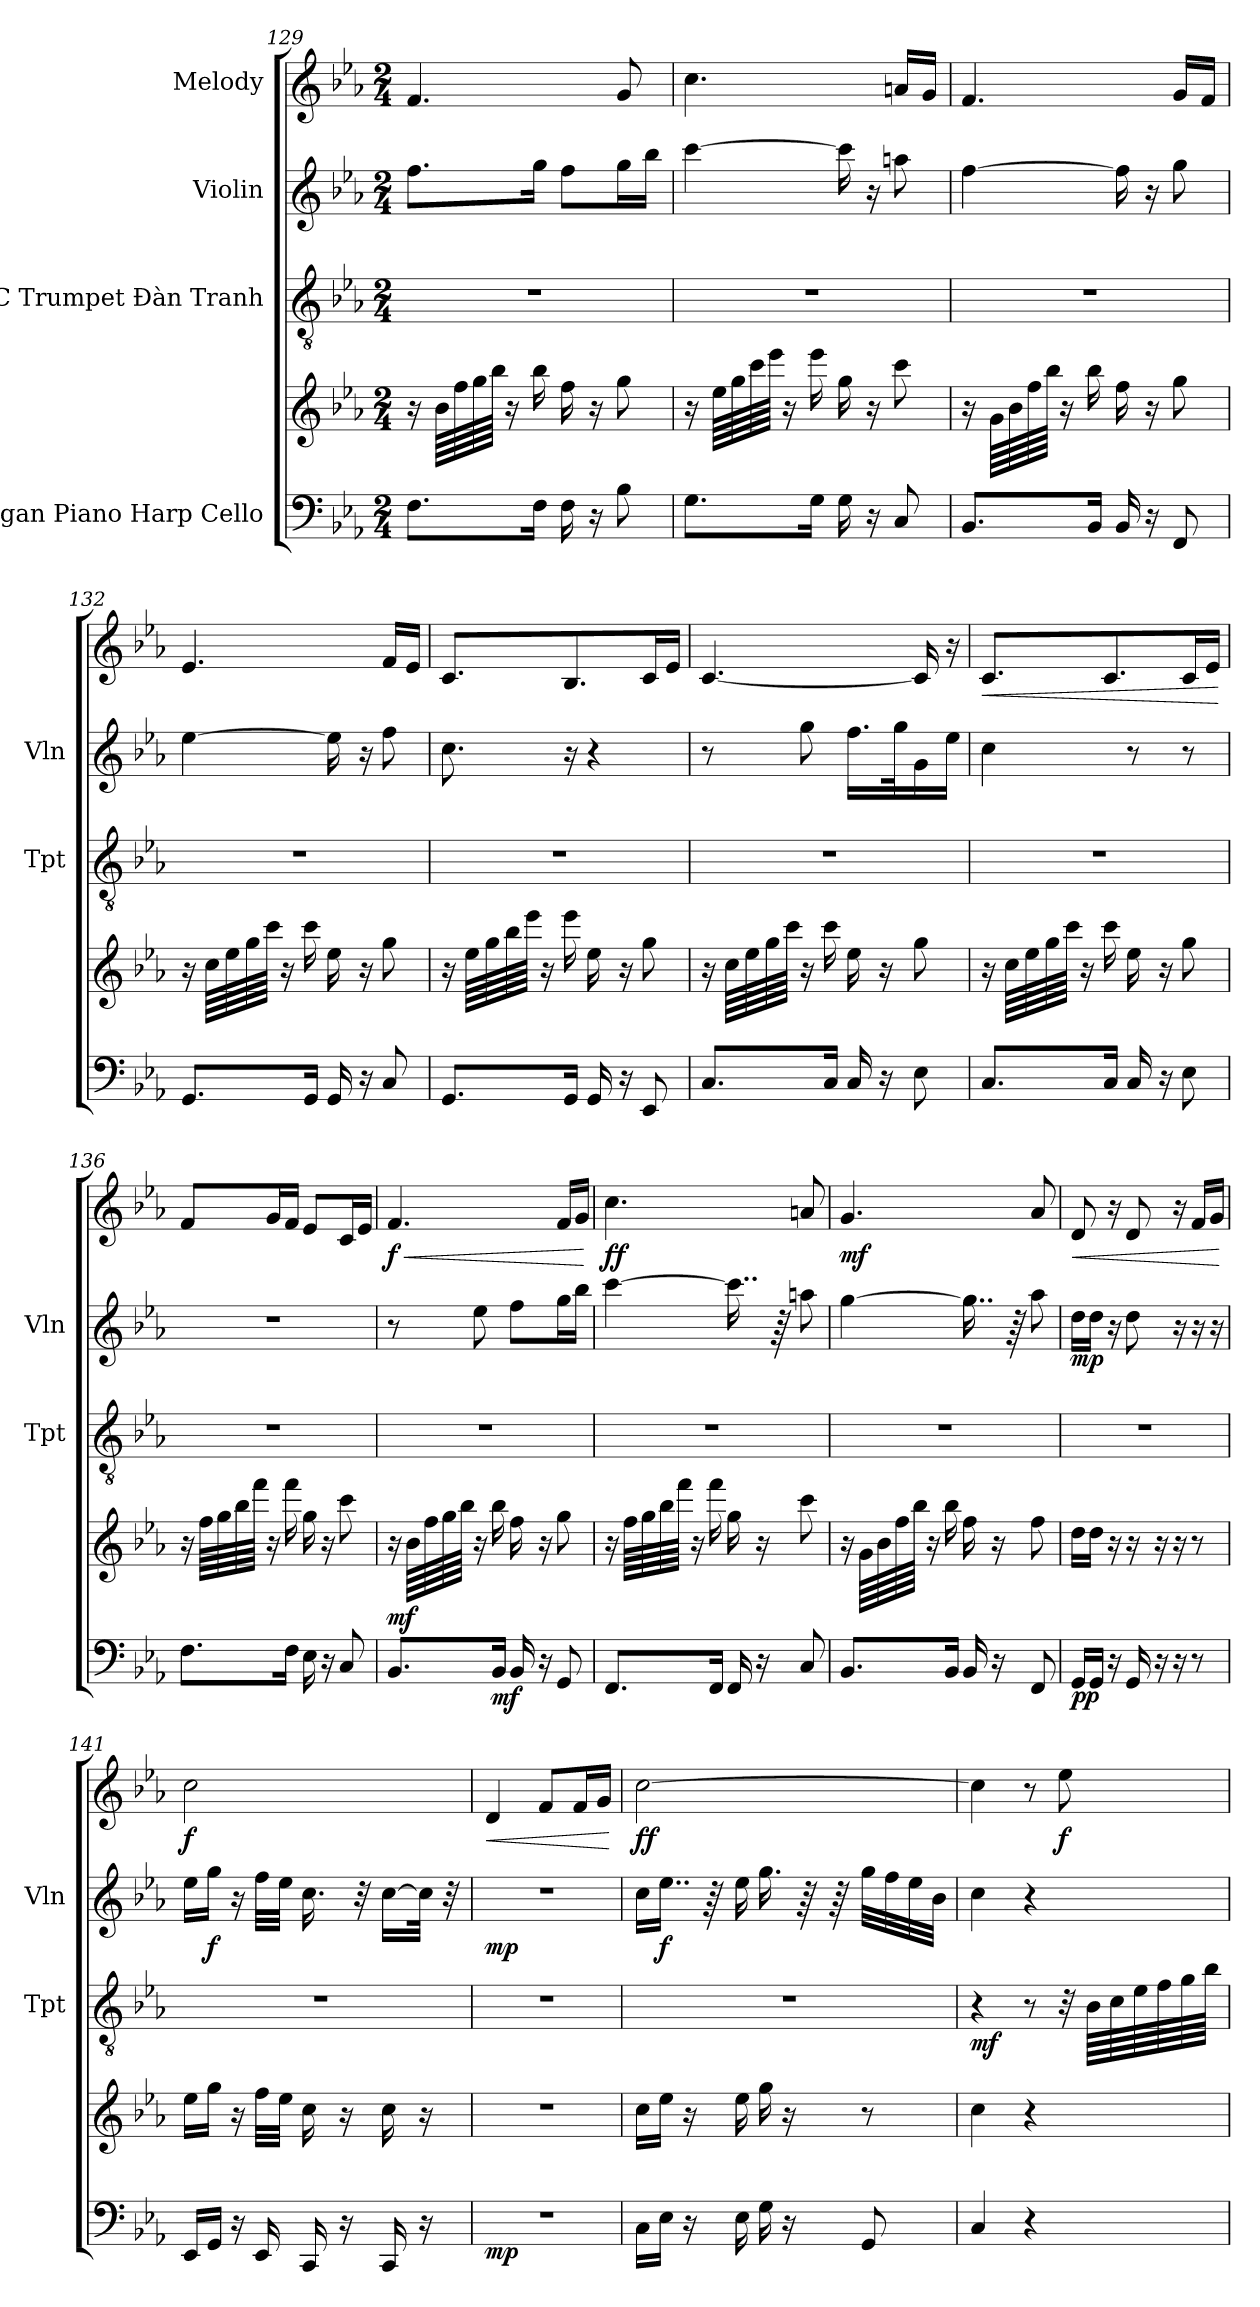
**kern	**kern	**dynam	**kern	**dynam	**kern	**dynam	**kern	**dynam
*part4	*part4	*part4	*part3	*part3	*part2	*part2	*part1	*part1
*staff5	*staff4	*staff4/5	*staff3	*staff3	*staff2	*staff2	*staff1	*staff1
*I"Organ Piano Harp Cello	*	*	*I"C Trumpet Đàn Tranh	*	*I"Violin	*	*I"Melody	*
*	*	*	*I'Tpt	*	*I'Vln	*	*	*
*clefF4	*clefG2	*	*clefGv2	*	*clefG2	*	*clefG2	*
*k[b-e-a-]	*k[b-e-a-]	*	*k[b-e-a-]	*	*k[b-e-a-]	*	*k[b-e-a-]	*
*M2/4	*M2/4	*	*M2/4	*	*M2/4	*	*M2/4	*
=129	=129	=129	=129	=129	=129	=129	=129	=129
8.F\L	16r	.	2r	.	8.ff\L	.	4.f/	.
.	64b-\LLLL	.	.	.	.	.	.	.
.	64ff\	.	.	.	.	.	.	.
.	64gg\	.	.	.	.	.	.	.
.	64bb-\JJJJ	.	.	.	.	.	.	.
.	16r	.	.	.	.	.	.	.
16F\Jk	16bb-\	.	.	.	16gg\Jk	.	.	.
16F\	16ff\	.	.	.	8ff\L	.	.	.
16r	16r	.	.	.	.	.	.	.
8B-\	8gg\	.	.	.	16gg\L	.	8g/	.
.	.	.	.	.	16bb-\JJ	.	.	.
=130	=130	=130	=130	=130	=130	=130	=130	=130
8.G\L	16r	.	2r	.	[4ccc\	.	4.cc\	.
.	64ee-\LLLL	.	.	.	.	.	.	.
.	64gg\	.	.	.	.	.	.	.
.	64ccc\	.	.	.	.	.	.	.
.	64eee-\JJJJ	.	.	.	.	.	.	.
.	16r	.	.	.	.	.	.	.
16G\Jk	16eee-\	.	.	.	.	.	.	.
16G\	16gg\	.	.	.	16ccc\]	.	.	.
16r	16r	.	.	.	16r	.	.	.
8C/	8ccc\	.	.	.	8aan\	.	16an/LL	.
.	.	.	.	.	.	.	16g/JJ	.
=131	=131	=131	=131	=131	=131	=131	=131	=131
8.BB-/L	16r	.	2r	.	[4ff\	.	4.f/	.
.	64g\LLLL	.	.	.	.	.	.	.
.	64b-\	.	.	.	.	.	.	.
.	64ff\	.	.	.	.	.	.	.
.	64bb-\JJJJ	.	.	.	.	.	.	.
.	16r	.	.	.	.	.	.	.
16BB-/Jk	16bb-\	.	.	.	.	.	.	.
16BB-/	16ff\	.	.	.	16ff\]	.	.	.
16r	16r	.	.	.	16r	.	.	.
8FF/	8gg\	.	.	.	8gg\	.	16g/LL	.
.	.	.	.	.	.	.	16f/JJ	.
!!LO:PB:g=z
=132	=132	=132	=132	=132	=132	=132	=132	=132
8.GG/L	16r	.	2r	.	[4ee-\	.	4.e-/	.
.	64cc\LLLL	.	.	.	.	.	.	.
.	64ee-\	.	.	.	.	.	.	.
.	64gg\	.	.	.	.	.	.	.
.	64ccc\JJJJ	.	.	.	.	.	.	.
.	16r	.	.	.	.	.	.	.
16GG/Jk	16ccc\	.	.	.	.	.	.	.
16GG/	16ee-\	.	.	.	16ee-\]	.	.	.
16r	16r	.	.	.	16r	.	.	.
8C/	8gg\	.	.	.	8ff\	.	16f/LL	.
.	.	.	.	.	.	.	16e-/JJ	.
=133	=133	=133	=133	=133	=133	=133	=133	=133
8.GG/L	16r	.	2r	.	8.cc\	.	8.c/L	.
.	64ee-\LLLL	.	.	.	.	.	.	.
.	64gg\	.	.	.	.	.	.	.
.	64bb-\	.	.	.	.	.	.	.
.	64eee-\JJJJ	.	.	.	.	.	.	.
.	16r	.	.	.	.	.	.	.
16GG/Jk	16eee-\	.	.	.	16r	.	8.B-/	.
16GG/	16ee-\	.	.	.	4r	.	.	.
16r	16r	.	.	.	.	.	.	.
8EE-/	8gg\	.	.	.	.	.	16c/L	.
.	.	.	.	.	.	.	16e-/JJ	.
=134	=134	=134	=134	=134	=134	=134	=134	=134
8.C/L	16r	.	2r	.	8r	.	[4.c/	.
.	64cc\LLLL	.	.	.	.	.	.	.
.	64ee-\	.	.	.	.	.	.	.
.	64gg\	.	.	.	.	.	.	.
.	64ccc\JJJJ	.	.	.	.	.	.	.
.	16r	.	.	.	8gg\	.	.	.
16C/Jk	16ccc\	.	.	.	.	.	.	.
16C/	16ee-\	.	.	.	16.ff\LL	.	.	.
16r	16r	.	.	.	.	.	.	.
.	.	.	.	.	32gg\K	.	.	.
8E-\	8gg\	.	.	.	16g\	.	16c/]	.
.	.	.	.	.	16ee-\JJ	.	16r	.
=135	=135	=135	=135	=135	=135	=135	=135	=135
!	!	!	!	!	!	!	!	!LO:HP:b
8.C/L	16r	.	2r	.	4cc\	.	8.c/L	<
.	64cc\LLLL	.	.	.	.	.	.	.
.	64ee-\	.	.	.	.	.	.	.
.	64gg\	.	.	.	.	.	.	.
.	64ccc\JJJJ	.	.	.	.	.	.	.
.	16r	.	.	.	.	.	.	.
16C/Jk	16ccc\	.	.	.	.	.	8.c/	.
16C/	16ee-\	.	.	.	8r	.	.	.
16r	16r	.	.	.	.	.	.	.
8E-\	8gg\	.	.	.	8r	.	16c/L	.
.	.	.	.	.	.	.	16e-/JJ	.
.	.	.	.	.	.	.	.	[
=136	=136	=136	=136	=136	=136	=136	=136	=136
8.F\L	16r	.	2r	.	2r	.	8f/L	.
.	64ff\LLLL	.	.	.	.	.	.	.
.	64gg\	.	.	.	.	.	.	.
.	64bb-\	.	.	.	.	.	.	.
.	64fff\JJJJ	.	.	.	.	.	.	.
.	16r	.	.	.	.	.	16g/L	.
16F\Jk	16fff\	.	.	.	.	.	16f/JJ	.
16E-\	16gg\	.	.	.	.	.	8e-/L	.
16r	16r	.	.	.	.	.	.	.
8C/	8ccc\	.	.	.	.	.	16c/L	.
.	.	.	.	.	.	.	16e-/JJ	.
!!LO:LB:g=z
=137	=137	=137	=137	=137	=137	=137	=137	=137
!	!	!LO:DY:b	!	!	!	!	!	!LO:HP:b
!	!	!	!	!	!	!	!	!LO:DY:n=1:b
8.BB-/L	16r	mf	2r	.	8r	.	4.f/	< f
.	64b-\LLLL	.	.	.	.	.	.	.
.	64ff\	.	.	.	.	.	.	.
.	64gg\	.	.	.	.	.	.	.
.	64bb-\JJJJ	.	.	.	.	.	.	.
.	16r	.	.	.	8ee-\	.	.	.
!	!	!LO:DY:b=2	!	!	!	!	!	!
16BB-/Jk	16bb-\	mf	.	.	.	.	.	.
16BB-/	16ff\	.	.	.	8ff\L	.	.	.
16r	16r	.	.	.	.	.	.	.
8GG/	8gg\	.	.	.	16gg\L	.	16f/LL	.
.	.	.	.	.	16bb-\JJ	.	16g/JJ	.
.	.	.	.	.	.	.	.	[
=138	=138	=138	=138	=138	=138	=138	=138	=138
!	!	!	!	!	!	!	!	!LO:DY:b
8.FF/L	16r	.	2r	.	[4ccc\	.	4.cc\	ff
.	64ff\LLLL	.	.	.	.	.	.	.
.	64gg\	.	.	.	.	.	.	.
.	64bb-\	.	.	.	.	.	.	.
.	64fff\JJJJ	.	.	.	.	.	.	.
.	16r	.	.	.	.	.	.	.
16FF/Jk	16fff\	.	.	.	.	.	.	.
16FF/	16gg\	.	.	.	16..ccc\]	.	.	.
16r	16r	.	.	.	.	.	.	.
.	.	.	.	.	64r	.	.	.
8C/	8ccc\	.	.	.	8aan\	.	8an/	.
=139	=139	=139	=139	=139	=139	=139	=139	=139
!	!	!	!	!	!	!	!	!LO:DY:b
8.BB-/L	16r	.	2r	.	[4gg\	.	4.g/	mf
.	64g\LLLL	.	.	.	.	.	.	.
.	64b-\	.	.	.	.	.	.	.
.	64ff\	.	.	.	.	.	.	.
.	64bb-\JJJJ	.	.	.	.	.	.	.
.	16r	.	.	.	.	.	.	.
16BB-/Jk	16bb-\	.	.	.	.	.	.	.
16BB-/	16ff\	.	.	.	16..gg\]	.	.	.
16r	16r	.	.	.	.	.	.	.
.	.	.	.	.	64r	.	.	.
8FF/	8ff\	.	.	.	8aa-\	.	8a-/	.
=140	=140	=140	=140	=140	=140	=140	=140	=140
!	!	!LO:DY:b=2	!	!	!	!	!	!LO:HP:b
!	!	!LO:DY:n=1:b	!	!	!	!LO:DY:b	!	!
16GG/LL	16dd\LL	p p	2r	.	16dd\LL	mp	8d/	<
16GG/JJ	16dd\JJ	.	.	.	16dd\JJ	.	.	.
16r	16r	.	.	.	16r	.	16r	.
16GG/	16r	.	.	.	8dd\	.	8d/	.
16r	16r	.	.	.	.	.	.	.
16r	16r	.	.	.	16r	.	16r	.
8r	8r	.	.	.	16r	.	16f/LL	.
.	.	.	.	.	16r	.	16g/JJ	.
.	.	.	.	.	.	.	.	[
=141	=141	=141	=141	=141	=141	=141	=141	=141
!	!	!	!	!	!	!	!	!LO:DY:b
16EE-/LL	16ee-\LL	.	2r	.	16ee-\LL	.	2cc\	f
!	!	!LO:DY:b=2	!	!	!	!	!	!
!	!	!LO:DY:n=1:b	!	!	!	!LO:DY:b	!	!
16GG/JJ	16gg\JJ	mf mf	.	.	16gg\JJ	f	.	.
16r	16r	.	.	.	16r	.	.	.
16EE-/	32ff\LLL	.	.	.	32ff\LLL	.	.	.
.	32ee-\JJJ	.	.	.	32ee-\JJJ	.	.	.
16CC/	16cc\	.	.	.	16.cc\	.	.	.
16r	16r	.	.	.	.	.	.	.
.	.	.	.	.	32r	.	.	.
16CC/	16cc\	.	.	.	[16cc\LL	.	.	.
16r	16r	.	.	.	32cc\JJk]	.	.	.
.	.	.	.	.	32r	.	.	.
!!LO:LB:g=z
=142	=142	=142	=142	=142	=142	=142	=142	=142
!	!	!LO:DY:b=2	!	!	!	!LO:DY:b	!	!LO:HP:b
2r	2r	mp	2r	.	2r	mp	4d/	<
.	.	.	.	.	.	.	8f/L	.
.	.	.	.	.	.	.	16f/L	.
.	.	.	.	.	.	.	16g/JJ	.
.	.	.	.	.	.	.	.	[
=143	=143	=143	=143	=143	=143	=143	=143	=143
!	!	!	!	!	!	!	!	!LO:DY:b
16C\LL	16cc\LL	.	2r	.	16cc\LL	.	[2cc\	ff
!	!	!LO:DY:b=2	!	!	!	!	!	!
!	!	!LO:DY:n=1:b	!	!	!	!LO:DY:b	!	!
16E-\JJ	16ee-\JJ	f mf	.	.	16..ee-\JJ	f	.	.
16r	16r	.	.	.	.	.	.	.
.	.	.	.	.	64r	.	.	.
16E-\	16ee-\	.	.	.	16ee-\	.	.	.
16G\	16gg\	.	.	.	16.gg\	.	.	.
16r	16r	.	.	.	.	.	.	.
.	.	.	.	.	64r	.	.	.
.	.	.	.	.	64r	.	.	.
8GG/	8r	.	.	.	32gg\LLL	.	.	.
.	.	.	.	.	32ff\	.	.	.
.	.	.	.	.	32ee-\	.	.	.
.	.	.	.	.	32b-\JJJ	.	.	.
=144	=144	=144	=144	=144	=144	=144	=144	=144
!	!	!	!	!LO:DY:b	!	!	!	!
4C/	4cc\	.	4r	mf	4cc\	.	4cc\]	.
4r	4r	.	8r	.	4r	.	8r	.
!	!	!	!	!	!	!	!	!LO:DY:b
.	.	.	32r	.	.	.	8ee-\	f
.	.	.	64B-\LLLL	.	.	.	.	.
.	.	.	64c\	.	.	.	.	.
.	.	.	64e-\	.	.	.	.	.
.	.	.	64f\	.	.	.	.	.
.	.	.	64g\	.	.	.	.	.
.	.	.	64b-\JJJJ	.	.	.	.	.
=	=	=	=	=	=	=	=	=
*-	*-	*-	*-	*-	*-	*-	*-	*-
